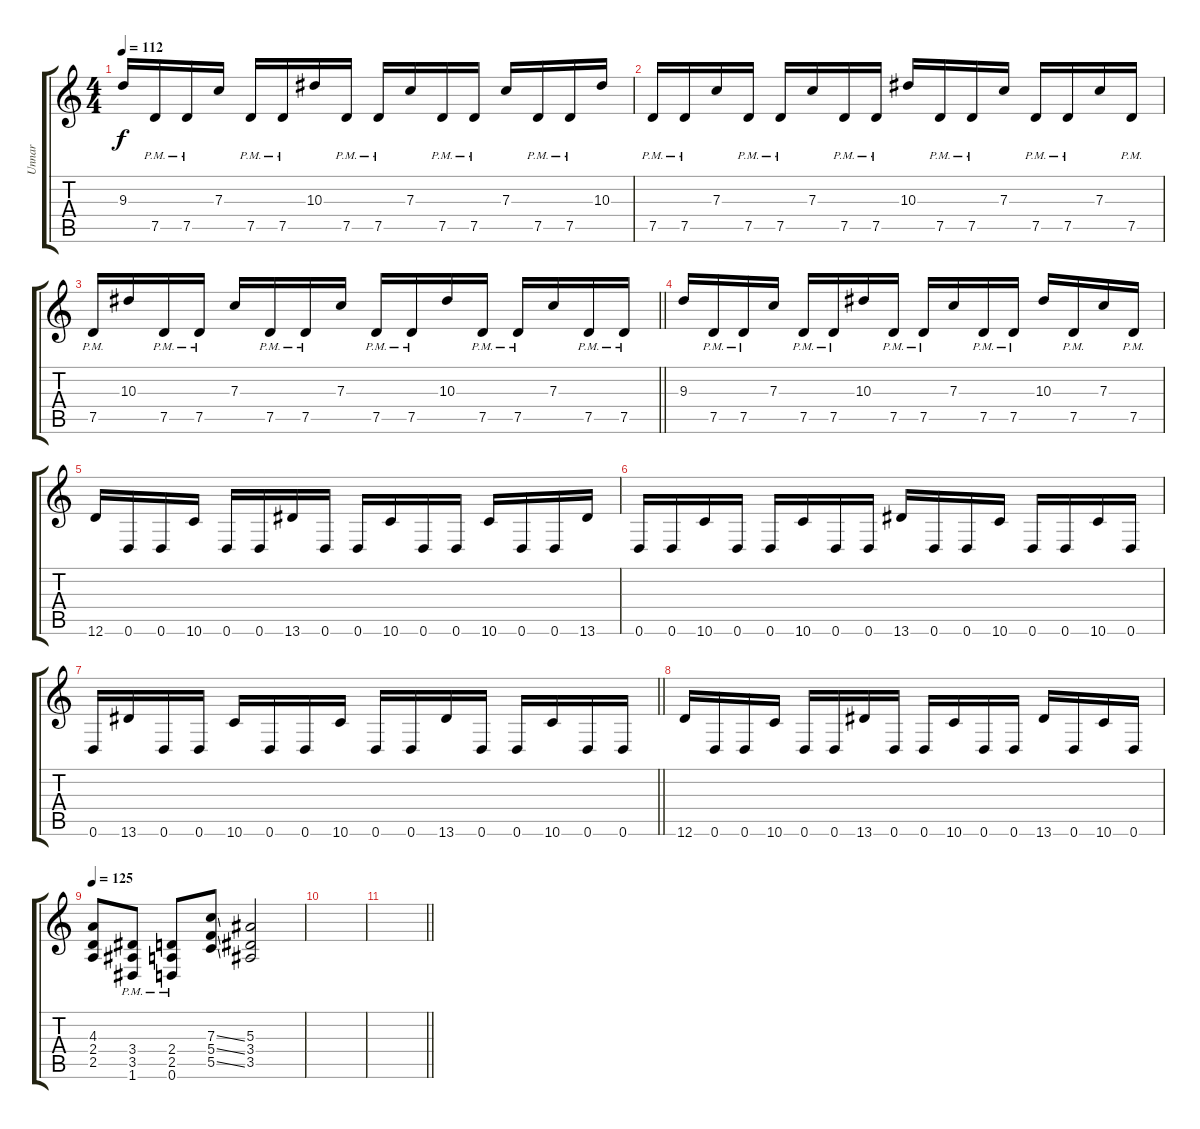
\track ("Unnar" "Unnar") {instrument distortionguitar}
\staff {score tabs}
\tuning (D4 A3 F3 C3 G2 D2) {hide}
\ts (4 4)
\tempo 112
\clef g2
\ks c
9.3.16{dy f} 7.5{pm}.16 7.5{pm}.16 7.3.16 7.5{pm}.16 7.5{pm}.16 10.3.16 7.5{pm}.16 7.5{pm}.16 7.3.16 7.5{pm}.16 7.5{pm}.16 7.3.16 7.5{pm}.16 7.5{pm}.16 10.3.16 |
7.5{pm}.16 7.5{pm}.16 7.3.16 7.5{pm}.16 7.5{pm}.16 7.3.16 7.5{pm}.16 7.5{pm}.16 10.3.16 7.5{pm}.16 7.5{pm}.16 7.3.16 7.5{pm}.16 7.5{pm}.16 7.3.16 7.5{pm}.16 |
\barLineRight lightlight
7.5{pm}.16 10.3.16 7.5{pm}.16 7.5{pm}.16 7.3.16 7.5{pm}.16 7.5{pm}.16 7.3.16 7.5{pm}.16 7.5{pm}.16 10.3.16 7.5{pm}.16 7.5{pm}.16 7.3.16 7.5{pm}.16 7.5{pm}.16 |
9.3.16 7.5{pm}.16 7.5{pm}.16 7.3.16 7.5{pm}.16 7.5{pm}.16 10.3.16 7.5{pm}.16 7.5{pm}.16 7.3.16 7.5{pm}.16 7.5{pm}.16 10.3.16 7.5{pm}.16 7.3.16 7.5{pm}.16 |
12.6.16 0.6.16 0.6.16 10.6.16 0.6.16 0.6.16 13.6.16 0.6.16 0.6.16 10.6.16 0.6.16 0.6.16 10.6.16 0.6.16 0.6.16 13.6.16 |
0.6.16 0.6.16 10.6.16 0.6.16 0.6.16 10.6.16 0.6.16 0.6.16 13.6.16 0.6.16 0.6.16 10.6.16 0.6.16 0.6.16 10.6.16 0.6.16 |
\barLineRight lightlight
0.6.16 13.6.16 0.6.16 0.6.16 10.6.16 0.6.16 0.6.16 10.6.16 0.6.16 0.6.16 13.6.16 0.6.16 0.6.16 10.6.16 0.6.16 0.6.16 |
12.6.16 0.6.16 0.6.16 10.6.16 0.6.16 0.6.16 13.6.16 0.6.16 0.6.16 10.6.16 0.6.16 0.6.16 13.6.16 0.6.16 10.6.16 0.6.16 |
\tempo 125
(4.3 2.4 2.5).8 (3.4{pm} 3.5{pm} 1.6{pm}).8 (2.4{pm} 2.5{pm} 0.6{pm}).8 (7.3{ss} 5.4{ss} 5.5{ss}).8 (5.3 3.4 3.5).2 |
|
\barLineRight lightlight
